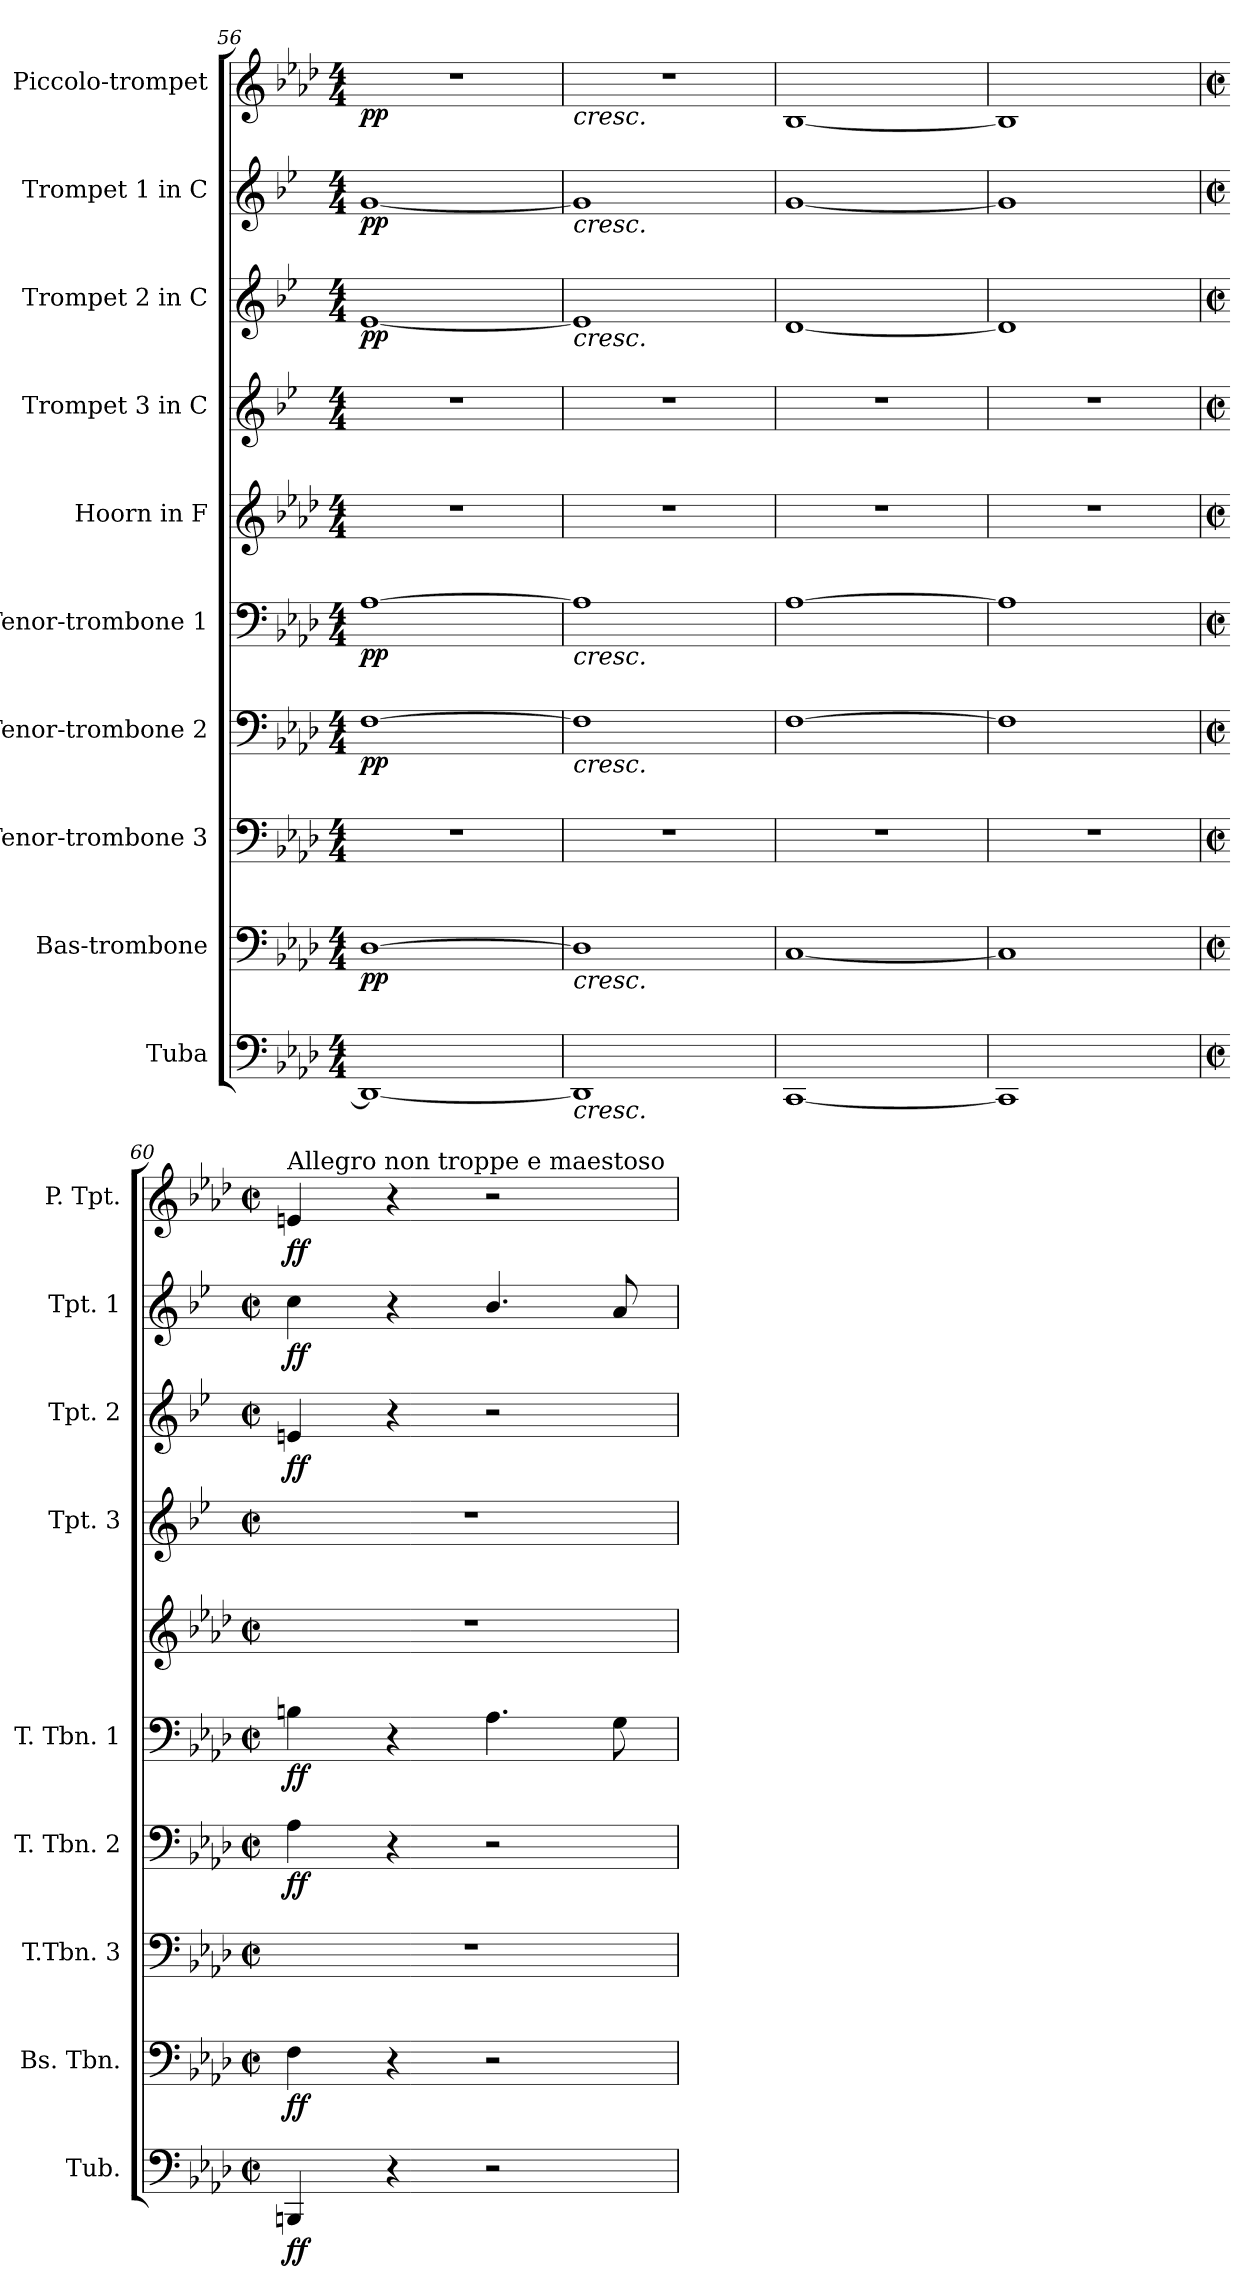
**kern	**dynam	**kern	**dynam	**kern	**kern	**dynam	**kern	**dynam	**kern	**kern	**kern	**dynam	**kern	**dynam	**kern	**dynam
*part10	*part10	*part9	*part9	*part8	*part7	*part7	*part6	*part6	*part5	*part4	*part3	*part3	*part2	*part2	*part1	*part1
*staff10	*staff10	*staff9	*staff9	*staff8	*staff7	*staff7	*staff6	*staff6	*staff5	*staff4	*staff3	*staff3	*staff2	*staff2	*staff1	*staff1
*I"Tuba	*	*I"Bas-trombone	*	*I"Tenor-trombone 3	*I"Tenor-trombone 2	*	*I"Tenor-trombone 1	*	*I"Hoorn in F	*I"Trompet 3 in C	*I"Trompet 2 in C	*	*I"Trompet 1 in C	*	*I"Piccolo-trompet	*
*I'Tub.	*	*I'Bs. Tbn.	*	*I'T.Tbn. 3	*I'T. Tbn. 2	*	*I'T. Tbn. 1	*	*	*I'Tpt. 3	*I'Tpt. 2	*	*I'Tpt. 1	*	*I'P. Tpt.	*
*clefF4	*	*clefF4	*	*clefF4	*clefF4	*	*clefF4	*	*clefG2	*clefG2	*clefG2	*	*clefG2	*	*clefG2	*
*	*	*	*	*	*	*	*	*	*ITrd4c7	*ITrd1c2	*ITrd1c2	*	*ITrd1c2	*	*ITrd-6c-10	*
*k[b-e-a-d-]	*	*k[b-e-a-d-]	*	*k[b-e-a-d-]	*k[b-e-a-d-]	*	*k[b-e-a-d-]	*	*k[b-e-a-d-g-]	*k[b-e-a-d-]	*k[b-e-a-d-]	*	*k[b-e-a-d-]	*	*k[b-e-a-d-g-c-]	*
*M4/4	*	*M4/4	*	*M4/4	*M4/4	*	*M4/4	*	*M4/4	*M4/4	*M4/4	*	*M4/4	*	*M4/4	*
=56	=56	=56	=56	=56	=56	=56	=56	=56	=56	=56	=56	=56	=56	=56	=56	=56
!	!	!	!LO:DY:b	!	!	!LO:DY:b	!	!LO:DY:b	!	!	!	!LO:DY:b	!	!LO:DY:b	!	!LO:DY:b
1DD-_	.	[1D-	pp	1r	[1F	pp	[1A-	pp	1r	1r	[1d-	pp	[1f	pp	1r	pp
=57	=57	=57	=57	=57	=57	=57	=57	=57	=57	=57	=57	=57	=57	=57	=57	=57
!	!	!	!	!	!	!	!	!	!	!	!	!	!	!	!LO:TX:b:i:t=cresc.	!
!	!	!	!	!	!	!	!	!	!	!	!	!	!LO:TX:b:i:t=cresc.	!	!	!
!	!	!	!	!	!	!	!	!	!	!	!LO:TX:b:i:t=cresc.	!	!	!	!	!
!	!	!	!	!	!	!	!LO:TX:b:i:t=cresc.	!	!	!	!	!	!	!	!	!
!	!	!	!	!	!LO:TX:b:i:t=cresc.	!	!	!	!	!	!	!	!	!	!	!
!	!	!LO:TX:b:i:t=cresc.	!	!	!	!	!	!	!	!	!	!	!	!	!	!
!LO:TX:b:i:t=cresc.	!	!	!	!	!	!	!	!	!	!	!	!	!	!	!	!
1DD-]	.	1D-]	.	1r	1F]	.	1A-]	.	1r	1r	1d-]	.	1f]	.	1r	.
=58	=58	=58	=58	=58	=58	=58	=58	=58	=58	=58	=58	=58	=58	=58	=58	=58
[1CC	.	[1C	.	1r	[1F	.	[1A-	.	1r	1r	[1c	.	[1f	.	[1a-	.
=59	=59	=59	=59	=59	=59	=59	=59	=59	=59	=59	=59	=59	=59	=59	=59	=59
1CC]	.	1C]	.	1r	1F]	.	1A-]	.	1r	1r	1c]	.	1f]	.	1a-]	.
=60	=60	=60	=60	=60	=60	=60	=60	=60	=60	=60	=60	=60	=60	=60	=60	=60
*M2/2	*	*M2/2	*	*M2/2	*M2/2	*	*M2/2	*	*M2/2	*M2/2	*M2/2	*	*M2/2	*	*M2/2	*
*met(c|)	*	*met(c|)	*	*met(c|)	*met(c|)	*	*met(c|)	*	*met(c|)	*met(c|)	*met(c|)	*	*met(c|)	*	*met(c|)	*
*	*	*	*	*	*	*	*	*	*	*	*	*	*	*	*MM120	*
!	!	!	!	!	!	!	!	!	!	!	!	!	!	!	!LO:TX:a:t=Allegro non troppe e maestoso	!
!	!LO:DY:b	!	!LO:DY:b	!	!	!LO:DY:b	!	!LO:DY:b	!	!	!	!LO:DY:b	!	!LO:DY:b	!	!LO:DY:b
4BBBn/	ff	4F\	ff	1r	4A-\	ff	4Bn\	ff	1r	1r	4dn/	ff	4b-\	ff	4ddn/	ff
4r	.	4r	.	.	4r	.	4r	.	.	.	4r	.	4r	.	4r	.
2r	.	2r	.	.	2r	.	4.A-\	.	.	.	2r	.	4.a-/	.	2r	.
.	.	.	.	.	.	.	8G\	.	.	.	.	.	8g/	.	.	.
=	=	=	=	=	=	=	=	=	=	=	=	=	=	=	=	=
*-	*-	*-	*-	*-	*-	*-	*-	*-	*-	*-	*-	*-	*-	*-	*-	*-
